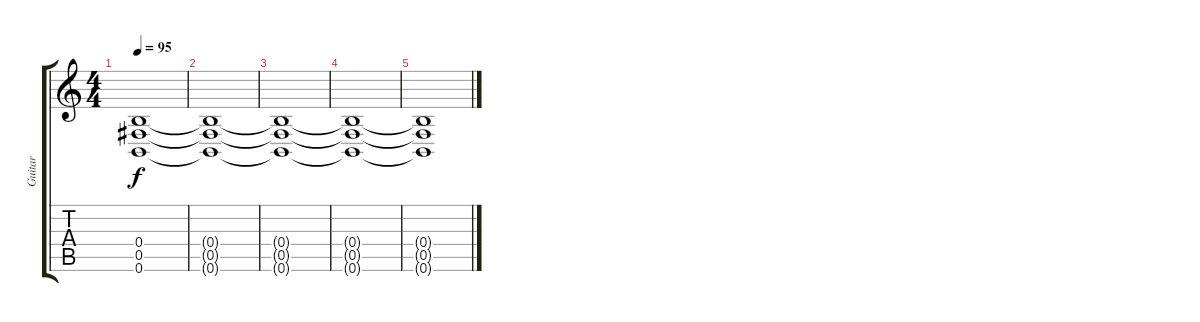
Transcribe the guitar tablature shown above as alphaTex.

\track ("Guitar" "Guitar") {instrument distortionguitar}
\staff {score tabs}
\tuning (Db4 Ab3 E3 B2 Gb2 B1) {hide}
\ts (4 4)
\tempo 95
\clef g2
\ks c
(0.4{t} 0.5{t} 0.6{t}).1{dy f} |
(0.4{t} 0.5{t} 0.6{t}).1 |
(0.4{t} 0.5{t} 0.6{t}).1 |
(0.4{t} 0.5{t} 0.6{t}).1 |
(0.4{t} 0.5{t} 0.6{t}).1
